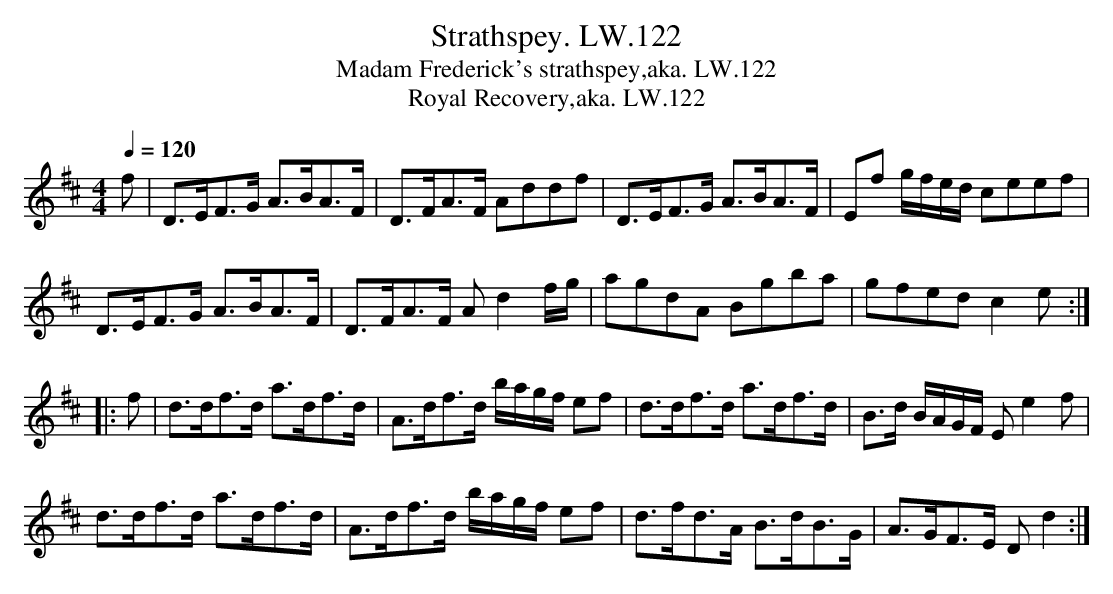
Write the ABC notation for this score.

X:1
T:Strathspey. LW.122
T:Madam Frederick's strathspey,aka. LW.122
T:Royal Recovery,aka. LW.122
M:4/4
Q:1/4=120
L:1/8
K:D
f | D>EF>G A>BA>F | D>FA>F Addf | D>EF>G A>BA>F | Ef g/f/e/d/ ceef |
D>EF>G A>BA>F | D>FA>F Ad2f/g/ | agdA Bgba | gfed c2e :|
|: f | d>df>d a>df>d | A>df>d b/a/g/f/ ef | d>df>d a>df>d | B>d B/A/G/F/ E e2 f |
d>df>d a>df>d | A>df>d b/a/g/f/ ef | d>fd>A B>dB>G | A>GF>E Dd2 :|
